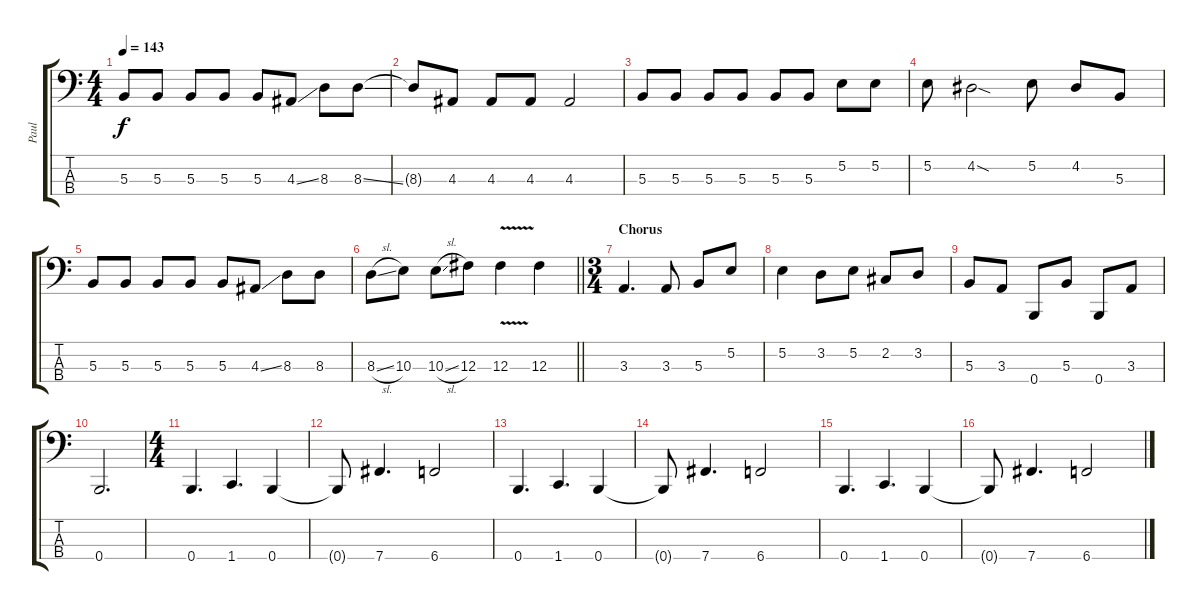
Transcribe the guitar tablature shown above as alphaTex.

\track ("Paul" "Paul") {instrument electricbasspick}
\staff {score tabs}
\tuning (E2 B1 Gb1 B0) {hide}
\ts (4 4)
\tempo 143
\clef f4
\ks c
5.3.8{dy f} 5.3.8 5.3.8 5.3.8 5.3.8 4.3{ss}.8 8.3.8 8.3{ss}.8 |
8.3{t}.8 4.3.8 4.3.8 4.3.8 4.3.2 |
5.3.8 5.3.8 5.3.8 5.3.8 5.3.8 5.3.8 5.2.8 5.2.8 |
5.2.8 4.2{sod}.2 5.2.8 4.2.8 5.3.8 |
5.3.8 5.3.8 5.3.8 5.3.8 5.3.8 4.3{ss}.8 8.3.8 8.3.8 |
\barLineRight lightlight
8.3{sl}.8 10.3.8 10.3{sl}.8 12.3.8 12.3{v}.4 12.3.4 |
\ts (3 4)
\section ("" "Chorus")
3.3.4{d} 3.3.8 5.3.8 5.2.8 |
5.2.4 3.2.8 5.2.8 2.2.8 3.2.8 |
5.3.8 3.3.8 0.4.8 5.3.8 0.4.8 3.3.8 |
0.4.2{d} |
\ts (4 4)
0.4.4{d} 1.4.4{d} 0.4.4 |
0.4{t}.8 7.4.4{d} 6.4.2 |
0.4.4{d} 1.4.4{d} 0.4.4 |
0.4{t}.8 7.4.4{d} 6.4.2 |
0.4.4{d} 1.4.4{d} 0.4.4 |
0.4{t}.8 7.4.4{d} 6.4.2
